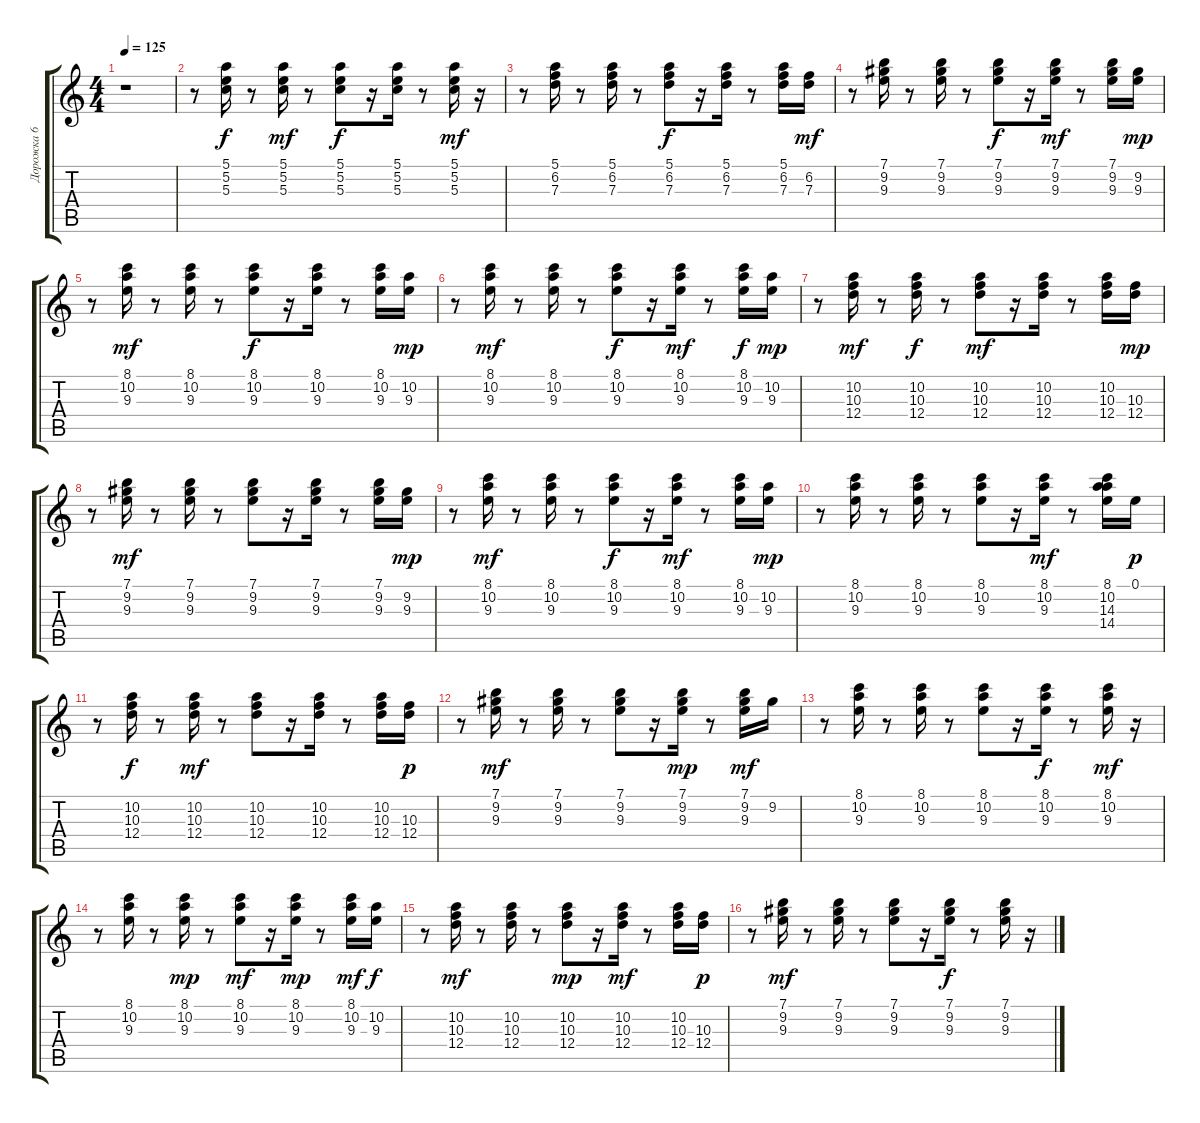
\track ("Дорожка 6" "Дорожка 6") {instrument acousticguitarsteel}
\staff {score tabs}
\tuning (E4 B3 G3 D3 A2 E2) {hide}
\ts (4 4)
\tempo 125
\clef g2
\ks c
r.1{dy mf} |
r.8 (5.1 5.2 5.3).16{dy f} r.8 (5.1 5.2 5.3).16{dy mf} r.8 (5.1 5.2 5.3).8{dy f} r.16 (5.1 5.2 5.3).16 r.8 (5.1 5.2 5.3).16{dy mf} r.16 |
r.8 (5.1 6.2 7.3).16 r.8 (5.1 6.2 7.3).16 r.8 (5.1 6.2 7.3).8{dy f} r.16 (5.1 6.2 7.3).16 r.8 (5.1 6.2 7.3).16 (6.2 7.3).16{dy mf} |
r.8 (7.1 9.2 9.3).16 r.8 (7.1 9.2 9.3).16 r.8 (7.1 9.2 9.3).8{dy f} r.16 (7.1 9.2 9.3).16{dy mf} r.8 (7.1 9.2 9.3).16 (9.2 9.3).16{dy mp} |
r.8 (8.1 10.2 9.3).16{dy mf} r.8 (8.1 10.2 9.3).16 r.8 (8.1 10.2 9.3).8{dy f} r.16 (8.1 10.2 9.3).16 r.8 (8.1 10.2 9.3).16 (10.2 9.3).16{dy mp} |
r.8 (8.1 10.2 9.3).16{dy mf} r.8 (8.1 10.2 9.3).16 r.8 (8.1 10.2 9.3).8{dy f} r.16 (8.1 10.2 9.3).16{dy mf} r.8 (8.1 10.2 9.3).16{dy f} (10.2 9.3).16{dy mp} |
r.8 (10.2 10.3 12.4).16{dy mf} r.8 (10.2 10.3 12.4).16{dy f} r.8 (10.2 10.3 12.4).8{dy mf} r.16 (10.2 10.3 12.4).16 r.8 (10.2 10.3 12.4).16 (10.3 12.4).16{dy mp} |
r.8 (7.1 9.2 9.3).16{dy mf} r.8 (7.1 9.2 9.3).16 r.8 (7.1 9.2 9.3).8 r.16 (7.1 9.2 9.3).16 r.8 (7.1 9.2 9.3).16 (9.2 9.3).16{dy mp} |
r.8 (8.1 10.2 9.3).16{dy mf} r.8 (8.1 10.2 9.3).16 r.8 (8.1 10.2 9.3).8{dy f} r.16 (8.1 10.2 9.3).16{dy mf} r.8 (8.1 10.2 9.3).16 (10.2 9.3).16{dy mp} |
r.8 (8.1 10.2 9.3).16 r.8 (8.1 10.2 9.3).16 r.8 (8.1 10.2 9.3).8 r.16 (8.1 10.2 9.3).16{dy mf} r.8 (8.1 10.2 14.3 14.4).16 0.1.16{dy p} |
r.8 (10.2 10.3 12.4).16{dy f} r.8 (10.2 10.3 12.4).16{dy mf} r.8 (10.2 10.3 12.4).8 r.16 (10.2 10.3 12.4).16 r.8 (10.2 10.3 12.4).16 (10.3 12.4).16{dy p} |
r.8 (7.1 9.2 9.3).16{dy mf} r.8 (7.1 9.2 9.3).16 r.8 (7.1 9.2 9.3).8 r.16 (7.1 9.2 9.3).16{dy mp} r.8 (7.1 9.2 9.3).16{dy mf} 9.2.16 |
r.8 (8.1 10.2 9.3).16 r.8 (8.1 10.2 9.3).16 r.8 (8.1 10.2 9.3).8 r.16 (8.1 10.2 9.3).16{dy f} r.8 (8.1 10.2 9.3).16{dy mf} r.16 |
r.8 (8.1 10.2 9.3).16 r.8 (8.1 10.2 9.3).16{dy mp} r.8 (8.1 10.2 9.3).8{dy mf} r.16 (8.1 10.2 9.3).16{dy mp} r.8 (8.1 10.2 9.3).16{dy mf} (10.2 9.3).16{dy f} |
r.8 (10.2 10.3 12.4).16{dy mf} r.8 (10.2 10.3 12.4).16 r.8 (10.2 10.3 12.4).8{dy mp} r.16 (10.2 10.3 12.4).16{dy mf} r.8 (10.2 10.3 12.4).16 (10.3 12.4).16{dy p} |
r.8 (7.1 9.2 9.3).16{dy mf} r.8 (7.1 9.2 9.3).16 r.8 (7.1 9.2 9.3).8 r.16 (7.1 9.2 9.3).16{dy f} r.8 (7.1 9.2 9.3).16 r.16
